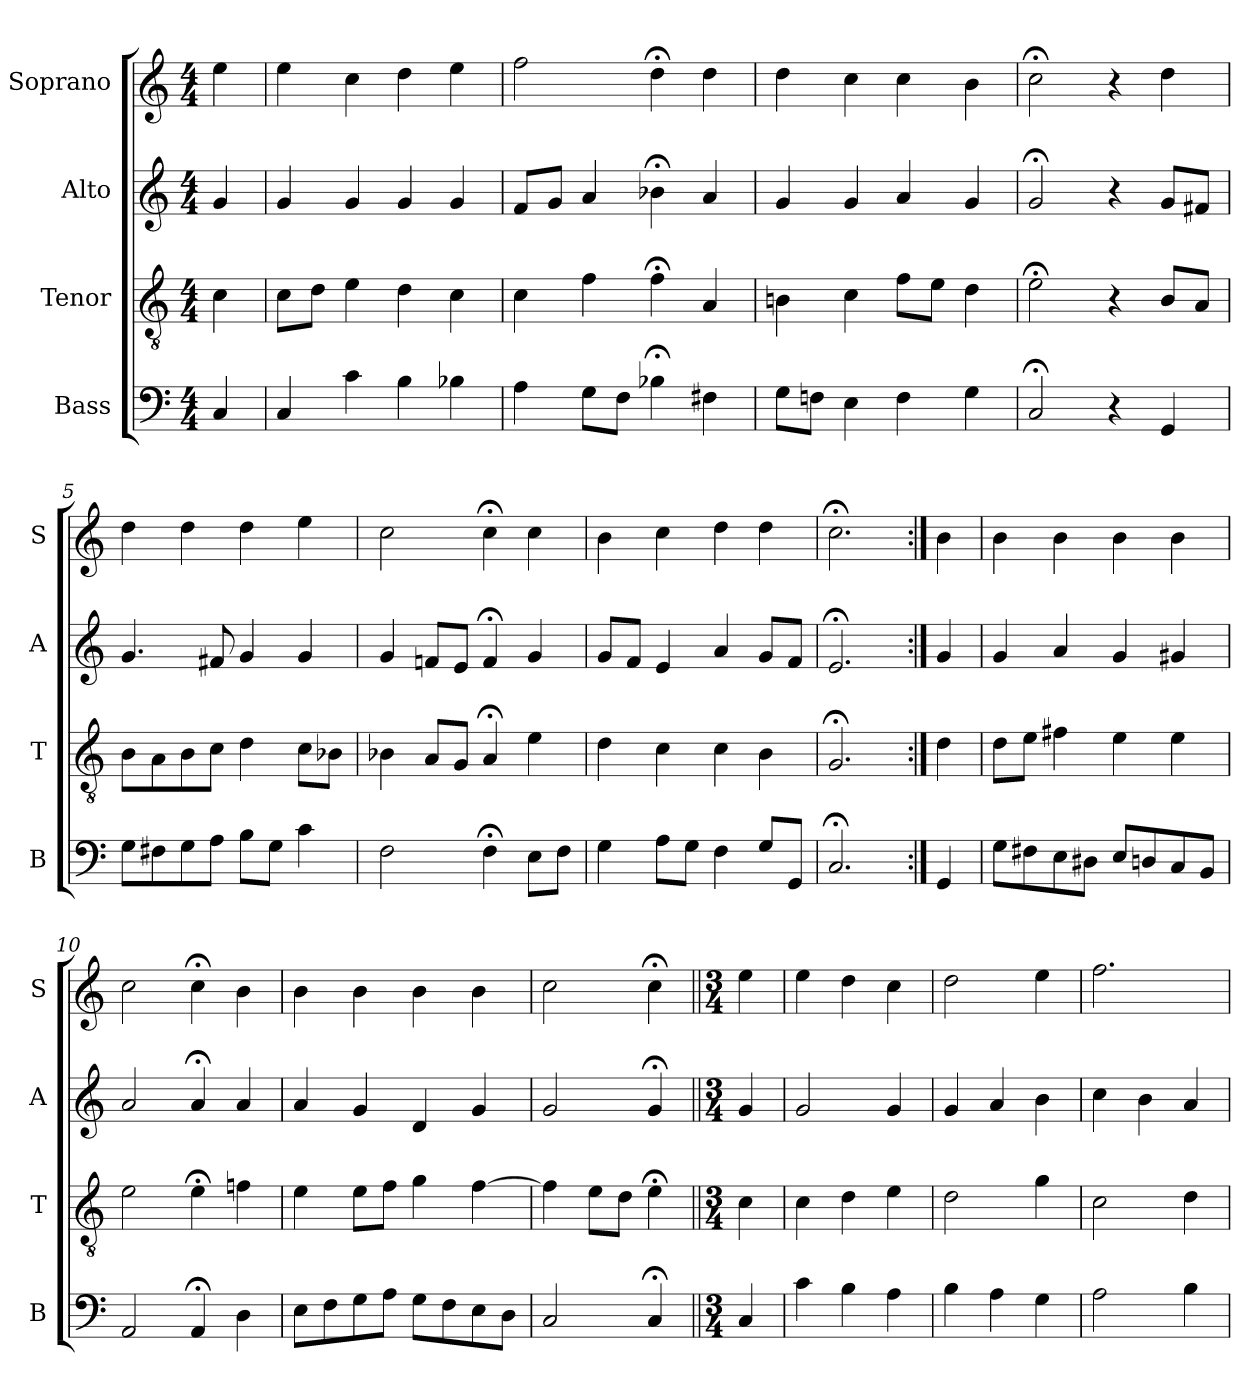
**kern	**kern	**kern	**kern
*part4	*part3	*part2	*part1
*staff4	*staff3	*staff2	*staff1
*I"Bass	*I"Tenor	*I"Alto	*I"Soprano
*I'B	*I'T	*I'A	*I'S
*clefF4	*clefGv2	*clefG2	*clefG2
*k[]	*k[]	*k[]	*k[]
*C:	*C:	*C:	*C:
*M4/4	*M4/4	*M4/4	*M4/4
*MM100	*MM100	*MM100	*MM100
=	=	=	=
4C	4c	4g	4ee
=1	=1	=1	=1
4C	8cL	4g	4ee
.	8dJ	.	.
4c	4e	4g	4cc
4B	4d	4g	4dd
4B-X	4c	4g	4ee
=2	=2	=2	=2
4A	4c	8fL	2ff
.	.	8gJ	.
8GL	4f	4a	.
8FJ	.	.	.
4B-X;<	4f;<	4b-X;<	4dd;<
4F#X	4A	4a	4dd
=3	=3	=3	=3
8GL	4Bn	4g	4dd
8FnJ	.	.	.
4E	4c	4g	4cc
4F	8fL	4a	4cc
.	8eJ	.	.
4G	4d	4g	4b
=4	=4	=4	=4
2C;<	2e;<	2g;<	2cc;<
4r	4r	4r	4r
4GG	8BL	8gL	4dd
.	8AJ	8f#XJ	.
=5	=5	=5	=5
8GL	8BL	4.g	4dd
8F#X	8A	.	.
8G	8B	.	4dd
8AJ	8cJ	8f#X	.
8BL	4d	4g	4dd
8GJ	.	.	.
4c	8cL	4g	4ee
.	8B-XJ	.	.
=6	=6	=6	=6
2F	4B-X	4g	2cc
.	8AL	8fnL	.
.	8GJ	8eJ	.
4F;<	4A;<	4f;<	4cc;<
8EL	4e	4g	4cc
8FJ	.	.	.
=7	=7	=7	=7
4G	4d	8gL	4b
.	.	8fJ	.
8AL	4c	4e	4cc
8GJ	.	.	.
4F	4c	4a	4dd
8GL	4B	8gL	4dd
8GGJ	.	8fJ	.
=8	=8	=8	=8
2.C;<	2.G;<	2.e;<	2.cc;<
=:|!	=:|!	=:|!	=:|!
4GG	4d	4g	4b
=9	=9	=9	=9
8GL	8dL	4g	4b
8F#X	8eJ	.	.
8E	4f#X	4a	4b
8D#XJ	.	.	.
8EL	4e	4g	4b
8Dn	.	.	.
8C	4e	4g#X	4b
8BBJ	.	.	.
=10	=10	=10	=10
2AA	2e	2a	2cc
4AA;<	4e;<	4a;<	4cc;<
4D	4fn	4a	4b
=11	=11	=11	=11
8EL	4e	4a	4b
8F	.	.	.
8G	8eL	4g	4b
8AJ	8fJ	.	.
8GL	4g	4d	4b
8F	.	.	.
8E	[4f	4g	4b
8DJ	.	.	.
=12	=12	=12	=12
2C	4f]	2g	2cc
.	8eL	.	.
.	8dJ	.	.
4C;<	4e;<	4g;<	4cc;<
=||	=||	=||	=||
*M3/4	*M3/4	*M3/4	*M3/4
4C	4c	4g	4ee
=13	=13	=13	=13
4c	4c	2g	4ee
4B	4d	.	4dd
4A	4e	4g	4cc
=14	=14	=14	=14
4B	2d	4g	2dd
4A	.	4a	.
4G	4g	4b	4ee
=15	=15	=15	=15
2A	2c	4cc	2.ff
.	.	4b	.
4B	4d	4a	.
=	=	=	=
*-	*-	*-	*-
